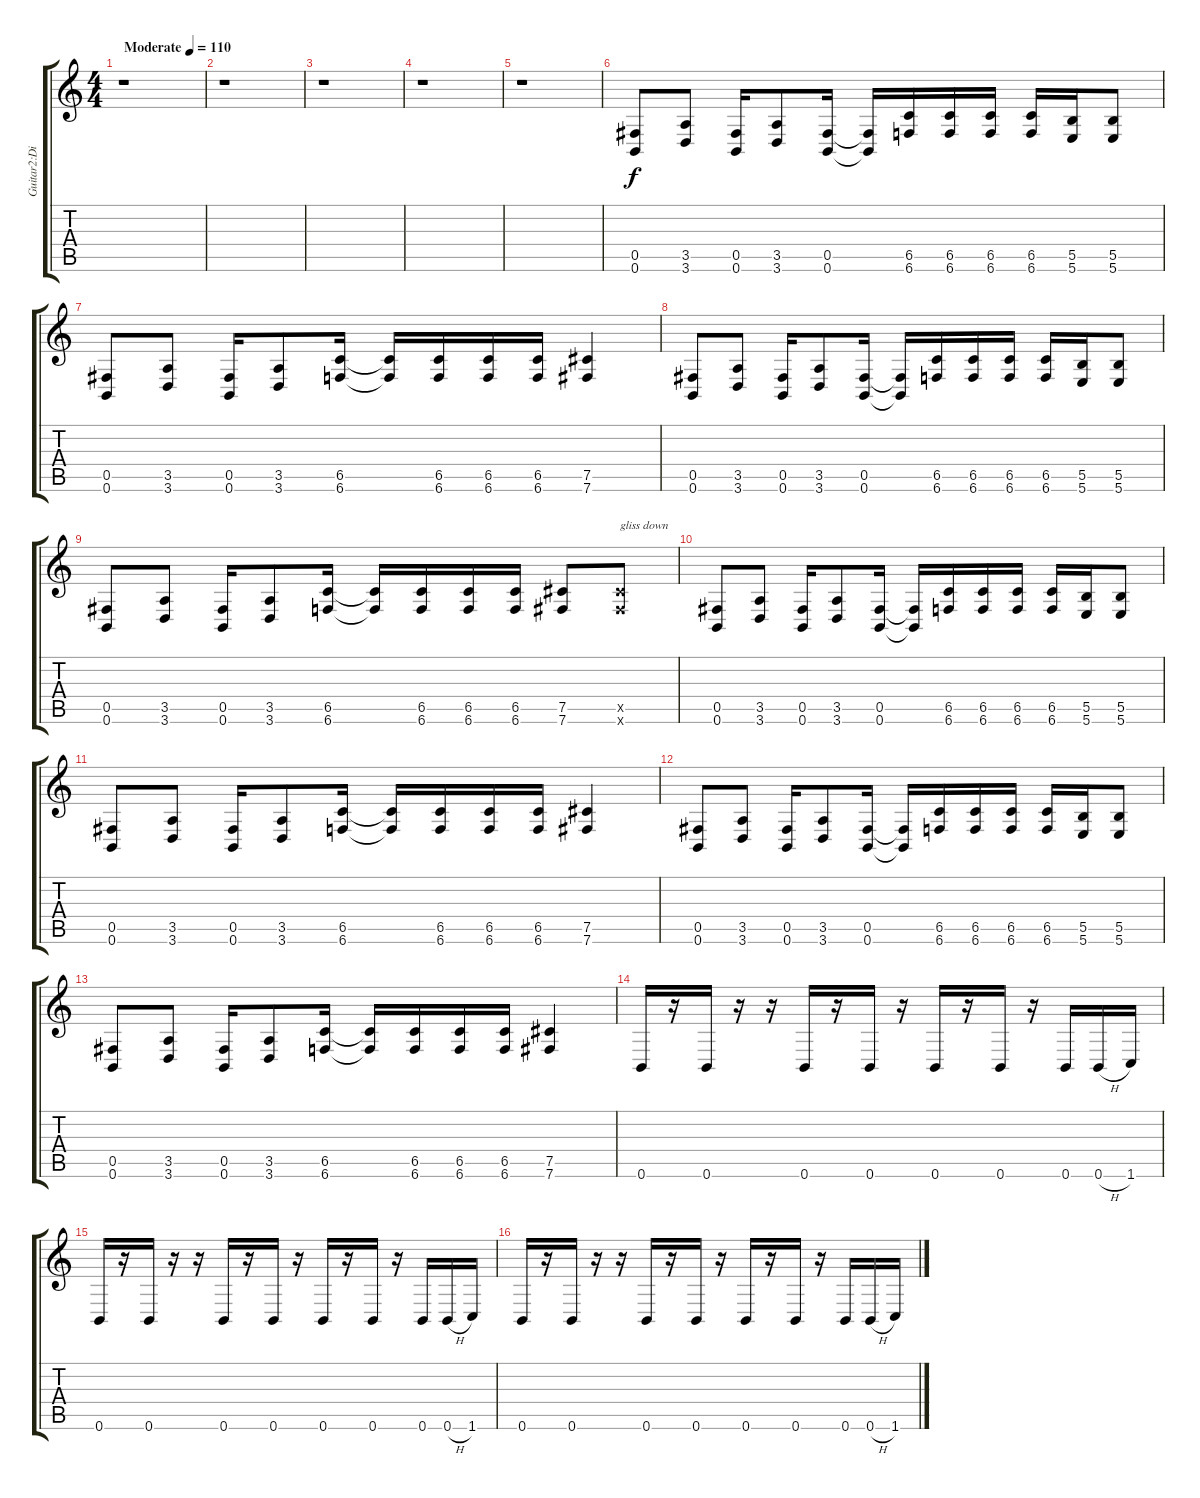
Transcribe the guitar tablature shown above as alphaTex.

\track ("Guitar2:Distortion<1 Half Down, 6th=B>" "Guitar2:Di") {instrument distortionguitar}
\staff {score tabs}
\tuning (Db4 Ab3 E3 B2 Gb2 B1) {hide}
\ts (4 4)
\tempo (110 "Moderate")
\clef g2
\ks c
r.1{dy f instrument distortionguitar} |
r.1 |
r.1 |
r.1 |
r.1 |
(0.5 0.6).8 (3.5 3.6).8 (0.5 0.6).16 (3.5 3.6).8 (0.5 0.6).16 (0.5{t} 0.6{t}).16 (6.5 6.6).16 (6.5 6.6).16 (6.5 6.6).16 (6.5 6.6).16 (5.5 5.6).16 (5.5 5.6).8 |
(0.5 0.6).8 (3.5 3.6).8 (0.5 0.6).16 (3.5 3.6).8 (6.5 6.6).16 (6.5{t} 6.6{t}).16 (6.5 6.6).16 (6.5 6.6).16 (6.5 6.6).16 (7.5 7.6).4 |
(0.5 0.6).8 (3.5 3.6).8 (0.5 0.6).16 (3.5 3.6).8 (0.5 0.6).16 (0.5{t} 0.6{t}).16 (6.5 6.6).16 (6.5 6.6).16 (6.5 6.6).16 (6.5 6.6).16 (5.5 5.6).16 (5.5 5.6).8 |
(0.5 0.6).8 (3.5 3.6).8 (0.5 0.6).16 (3.5 3.6).8 (6.5 6.6).16 (6.5{t} 6.6{t}).16 (6.5 6.6).16 (6.5 6.6).16 (6.5 6.6).16 (7.5 7.6).8 (7.5{x} 7.6{x}).8{txt "gliss down"} |
(0.5 0.6).8 (3.5 3.6).8 (0.5 0.6).16 (3.5 3.6).8 (0.5 0.6).16 (0.5{t} 0.6{t}).16 (6.5 6.6).16 (6.5 6.6).16 (6.5 6.6).16 (6.5 6.6).16 (5.5 5.6).16 (5.5 5.6).8 |
(0.5 0.6).8 (3.5 3.6).8 (0.5 0.6).16 (3.5 3.6).8 (6.5 6.6).16 (6.5{t} 6.6{t}).16 (6.5 6.6).16 (6.5 6.6).16 (6.5 6.6).16 (7.5 7.6).4 |
(0.5 0.6).8 (3.5 3.6).8 (0.5 0.6).16 (3.5 3.6).8 (0.5 0.6).16 (0.5{t} 0.6{t}).16 (6.5 6.6).16 (6.5 6.6).16 (6.5 6.6).16 (6.5 6.6).16 (5.5 5.6).16 (5.5 5.6).8 |
(0.5 0.6).8 (3.5 3.6).8 (0.5 0.6).16 (3.5 3.6).8 (6.5 6.6).16 (6.5{t} 6.6{t}).16 (6.5 6.6).16 (6.5 6.6).16 (6.5 6.6).16 (7.5 7.6).4 |
0.6.16 r.16 0.6.16 r.16 r.16 0.6.16 r.16 0.6.16 r.16 0.6.16 r.16 0.6.16 r.16 0.6.16 0.6{h}.16 1.6.16 |
0.6.16 r.16 0.6.16 r.16 r.16 0.6.16 r.16 0.6.16 r.16 0.6.16 r.16 0.6.16 r.16 0.6.16 0.6{h}.16 1.6.16 |
0.6.16 r.16 0.6.16 r.16 r.16 0.6.16 r.16 0.6.16 r.16 0.6.16 r.16 0.6.16 r.16 0.6.16 0.6{h}.16 1.6.16
